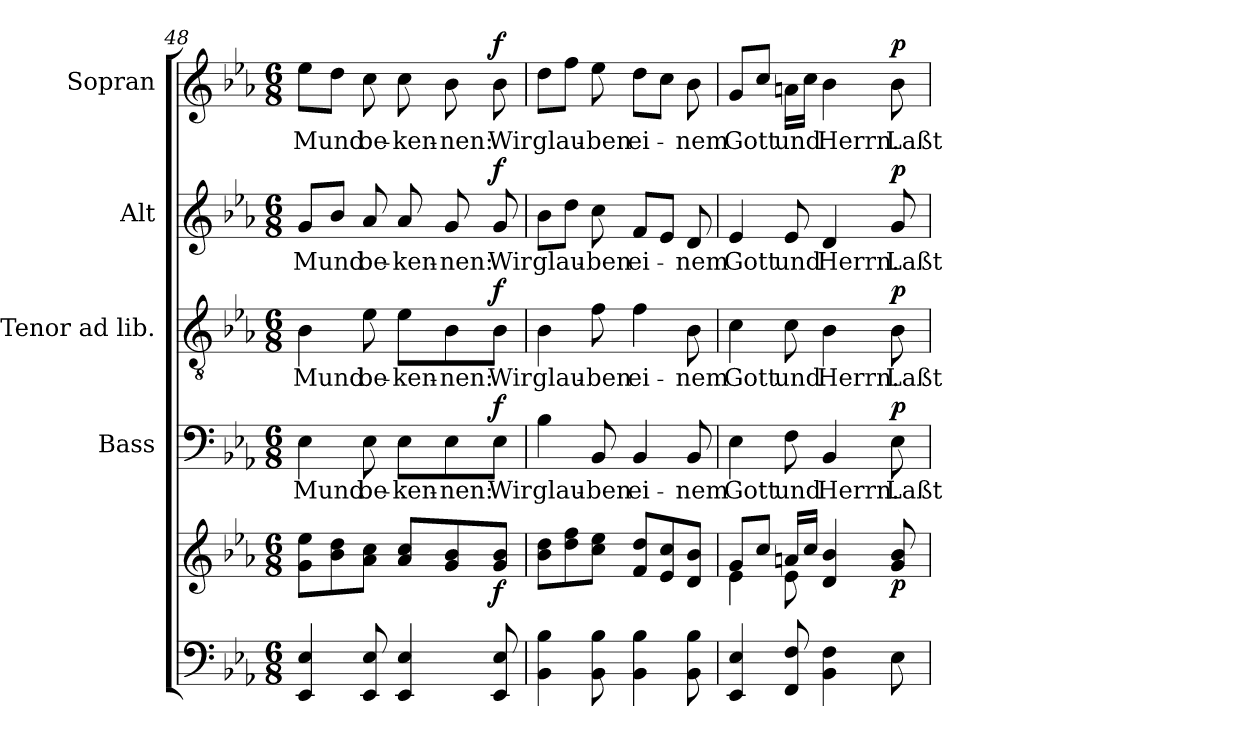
**kern	**kern	**dynam	**kern	**text	**dynam	**kern	**text	**dynam	**kern	**text	**dynam	**kern	**text	**dynam
*part5	*part5	*part5	*part4	*part4	*part4	*part3	*part3	*part3	*part2	*part2	*part2	*part1	*part1	*part1
*staff6	*staff5	*staff5/6	*staff4	*staff4	*staff4	*staff3	*staff3	*staff3	*staff2	*staff2	*staff2	*staff1	*staff1	*staff1
*	*	*	*I"Bass	*	*	*I"Tenor ad lib.	*	*	*I"Alt	*	*	*I"Sopran	*	*
*	*	*	*I'B.	*	*	*I'T.	*	*	*I'A.	*	*	*I'S.	*	*
*clefF4	*clefG2	*	*clefF4	*	*	*clefGv2	*	*	*clefG2	*	*	*clefG2	*	*
*k[b-e-a-]	*k[b-e-a-]	*	*k[b-e-a-]	*	*	*k[b-e-a-]	*	*	*k[b-e-a-]	*	*	*k[b-e-a-]	*	*
*E-:	*E-:	*	*E-:	*	*	*E-:	*	*	*E-:	*	*	*E-:	*	*
*M6/8	*M6/8	*	*M6/8	*	*	*M6/8	*	*	*M6/8	*	*	*M6/8	*	*
=48	=48	=48	=48	=48	=48	=48	=48	=48	=48	=48	=48	=48	=48	=48
!	!	!	!	!LO:LY:b	!	!	!LO:LY:b	!	!	!LO:LY:b	!	!	!LO:LY:b	!
4EE-/ 4E-/	8g\ 8ee-\L	.	4E-\	Mund	.	4B-\	Mund	.	8g/L	Mund	.	8ee-\L	Mund	.
.	8b-\ 8dd\	.	.	.	.	.	.	.	8b-/J	.	.	8dd\J	.	.
!	!	!	!	!LO:LY:b	!	!	!LO:LY:b	!	!	!LO:LY:b	!	!	!LO:LY:b	!
8EE-/ 8E-/	8a-\ 8cc\J	.	8E-\	be-	.	8e-\	be-	.	8a-/	be-	.	8cc\	be-	.
!	!	!	!	!LO:LY:b	!	!	!LO:LY:b	!	!	!LO:LY:b	!	!	!LO:LY:b	!
4EE-/ 4E-/	8a-/ 8cc/L	.	8E-\L	-ken-	.	8e-\L	-ken-	.	8a-/	-ken-	.	8cc\	-ken-	.
!	!	!	!	!LO:LY:b	!	!	!LO:LY:b	!	!	!LO:LY:b	!	!	!LO:LY:b	!
.	8g/ 8b-/	.	8E-\	-nen:	.	8B-\	-nen:	.	8g/	-nen:	.	8b-\	-nen:	.
!	!	!LO:DY:b	!	!LO:LY:b	!LO:DY:a	!	!LO:LY:b	!LO:DY:a	!	!LO:LY:b	!LO:DY:a	!	!LO:LY:b	!LO:DY:a
8EE-/ 8E-/	8g/ 8b-/J	f	8E-\J	Wir	f	8B-\J	Wir	f	8g/	Wir	f	8b-\	Wir	f
=49	=49	=49	=49	=49	=49	=49	=49	=49	=49	=49	=49	=49	=49	=49
!	!	!	!	!LO:LY:b	!	!	!LO:LY:b	!	!	!LO:LY:b	!	!	!LO:LY:b	!
4BB-\ 4B-\	8b-\ 8dd\L	.	4B-\	glau-	.	4B-\	glau-	.	8b-\L	glau-	.	8dd\L	glau-	.
.	8dd\ 8ff\	.	.	.	.	.	.	.	8dd\J	.	.	8ff\J	.	.
!	!	!	!	!LO:LY:b	!	!	!LO:LY:b	!	!	!LO:LY:b	!	!	!LO:LY:b	!
8BB-\ 8B-\	8cc\ 8ee-\J	.	8BB-/	-ben	.	8f\	-ben	.	8cc\	-ben	.	8ee-\	-ben	.
!	!	!	!	!LO:LY:b	!	!	!LO:LY:b	!	!	!LO:LY:b	!	!	!LO:LY:b	!
4BB-\ 4B-\	8f/ 8dd/L	.	4BB-/	ei-	.	4f\	ei-	.	8f/L	ei-	.	8dd\L	ei-	.
.	8e-/ 8cc/	.	.	.	.	.	.	.	8e-/J	.	.	8cc\J	.	.
!	!	!	!	!LO:LY:b	!	!	!LO:LY:b	!	!	!LO:LY:b	!	!	!LO:LY:b	!
8BB-\ 8B-\	8d/ 8b-/J	.	8BB-/	-nem	.	8B-\	-nem	.	8d/	-nem	.	8b-\	-nem	.
=50	=50	=50	=50	=50	=50	=50	=50	=50	=50	=50	=50	=50	=50	=50
*	*^	*	*	*	*	*	*	*	*	*	*	*	*	*
!	!	!	!	!	!LO:LY:b	!	!	!LO:LY:b	!	!	!LO:LY:b	!	!	!LO:LY:b	!
4EE-/ 4E-/	8g/L	4e-\	.	4E-\	Gott	.	4c\	Gott	.	4e-/	Gott	.	8g/L	Gott	.
.	8cc/J	.	.	.	.	.	.	.	.	.	.	.	8cc/J	.	.
!	!	!	!	!	!LO:LY:b	!	!	!LO:LY:b	!	!	!LO:LY:b	!	!	!LO:LY:b	!
8FF/ 8F/	16an/LL	8e-\	.	8F\	und	.	8c\	und	.	8e-/	und	.	16an\LL	und	.
.	16cc/JJ	.	.	.	.	.	.	.	.	.	.	.	16cc\JJ	.	.
!	!	!	!	!	!LO:LY:b	!	!	!LO:LY:b	!	!	!LO:LY:b	!	!	!LO:LY:b	!
4BB-\ 4F\	4d/ 4b-/	4.ryy	.	4BB-/	Herrn.	.	4B-\	Herrn.	.	4d/	Herrn.	.	4b-\	Herrn.	.
!	!	!	!LO:DY:b	!	!LO:LY:b	!LO:DY:a	!	!LO:LY:b	!LO:DY:a	!	!LO:LY:b	!LO:DY:a	!	!LO:LY:b	!LO:DY:a
8E-\	8g/ 8b-/	.	p	8E-\	Laßt	p	8B-\	Laßt	p	8g/	Laßt	p	8b-\	Laßt	p
*	*v	*v	*	*	*	*	*	*	*	*	*	*	*	*	*
=	=	=	=	=	=	=	=	=	=	=	=	=	=	=
*-	*-	*-	*-	*-	*-	*-	*-	*-	*-	*-	*-	*-	*-	*-
